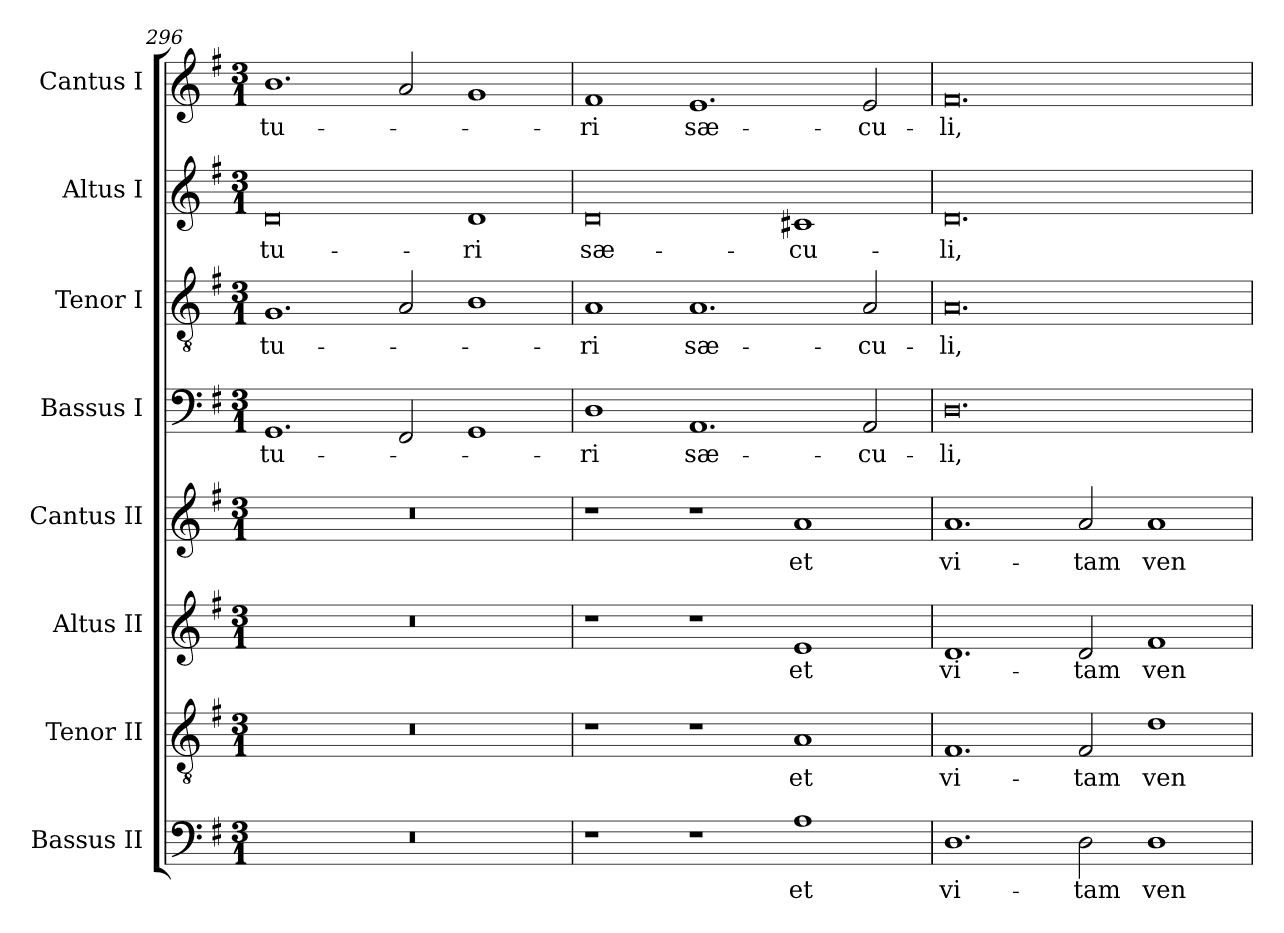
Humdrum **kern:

**kern	**text	**kern	**text	**kern	**text	**kern	**text	**kern	**text	**kern	**text	**kern	**text	**kern	**text
*part8	*part8	*part7	*part7	*part6	*part6	*part5	*part5	*part4	*part4	*part3	*part3	*part2	*part2	*part1	*part1
*staff8	*staff8	*staff7	*staff7	*staff6	*staff6	*staff5	*staff5	*staff4	*staff4	*staff3	*staff3	*staff2	*staff2	*staff1	*staff1
*I"Bassus II	*	*I"Tenor II	*	*I"Altus II	*	*I"Cantus II	*	*I"Bassus I	*	*I"Tenor I	*	*I"Altus I	*	*I"Cantus I	*
*I'B II	*	*I'T II	*	*I'A II	*	*I'C II	*	*I'B I	*	*I'T I	*	*I'A I	*	*I'C I	*
*clefF4	*	*clefGv2	*	*clefG2	*	*clefG2	*	*clefF4	*	*clefGv2	*	*clefG2	*	*clefG2	*
*k[f#]	*	*k[f#]	*	*k[f#]	*	*k[f#]	*	*k[f#]	*	*k[f#]	*	*k[f#]	*	*k[f#]	*
*G:	*	*G:	*	*G:	*	*G:	*	*G:	*	*G:	*	*G:	*	*G:	*
*M3/1	*	*M3/1	*	*M3/1	*	*M3/1	*	*M3/1	*	*M3/1	*	*M3/1	*	*M3/1	*
=296	=296	=296	=296	=296	=296	=296	=296	=296	=296	=296	=296	=296	=296	=296	=296
!	!	!	!	!	!	!	!	!	!LO:LY:b	!	!	!	!	!	!
!	!	!	!	!	!	!	!	!	!	!	!LO:LY:b	!	!	!	!
!	!	!	!	!	!	!	!	!	!	!	!	!	!LO:LY:b	!	!
!	!	!	!	!	!	!	!	!	!	!	!	!	!	!	!LO:LY:b
0.r	.	0.r	.	0.r	.	0.r	.	1.GG	-tu-	1.G	-tu-	0d	-tu-	1.b	-tu-
.	.	.	.	.	.	.	.	2FF#/	.	2A/	.	.	.	2a/	.
!	!	!	!	!	!	!	!	!	!	!	!	!	!LO:LY:b	!	!
.	.	.	.	.	.	.	.	1GG	.	1B	.	1d	-ri	1g	.
=297	=297	=297	=297	=297	=297	=297	=297	=297	=297	=297	=297	=297	=297	=297	=297
!	!	!	!	!	!	!	!	!	!LO:LY:b	!	!	!	!	!	!
!	!	!	!	!	!	!	!	!	!	!	!LO:LY:b	!	!	!	!
!	!	!	!	!	!	!	!	!	!	!	!	!	!LO:LY:b	!	!
!	!	!	!	!	!	!	!	!	!	!	!	!	!	!	!LO:LY:b
1r	.	1r	.	1r	.	1r	.	1D	-ri	1A	-ri	0d	sæ-	1f#	-ri
!	!	!	!	!	!	!	!	!	!LO:LY:b	!	!	!	!	!	!
!	!	!	!	!	!	!	!	!	!	!	!LO:LY:b	!	!	!	!
!	!	!	!	!	!	!	!	!	!	!	!	!	!	!	!LO:LY:b
1r	.	1r	.	1r	.	1r	.	1.AA	sæ-	1.A	sæ-	.	.	1.e	sæ-
!	!LO:LY:b	!	!	!	!	!	!	!	!	!	!	!	!	!	!
!	!	!	!LO:LY:b	!	!	!	!	!	!	!	!	!	!	!	!
!	!	!	!	!	!LO:LY:b	!	!	!	!	!	!	!	!	!	!
!	!	!	!	!	!	!	!LO:LY:b	!	!	!	!	!	!	!	!
!	!	!	!	!	!	!	!	!	!	!	!	!	!LO:LY:b	!	!
1A	et	1A	et	1e	et	1a	et	.	.	.	.	1c#X	-cu-	.	.
!	!	!	!	!	!	!	!	!	!LO:LY:b	!	!	!	!	!	!
!	!	!	!	!	!	!	!	!	!	!	!LO:LY:b	!	!	!	!
!	!	!	!	!	!	!	!	!	!	!	!	!	!	!	!LO:LY:b
.	.	.	.	.	.	.	.	2AA/	-cu-	2A/	-cu-	.	.	2e/	-cu-
=298	=298	=298	=298	=298	=298	=298	=298	=298	=298	=298	=298	=298	=298	=298	=298
!	!LO:LY:b	!	!	!	!	!	!	!	!	!	!	!	!	!	!
!	!	!	!LO:LY:b	!	!	!	!	!	!	!	!	!	!	!	!
!	!	!	!	!	!LO:LY:b	!	!	!	!	!	!	!	!	!	!
!	!	!	!	!	!	!	!LO:LY:b	!	!	!	!	!	!	!	!
!	!	!	!	!	!	!	!	!	!LO:LY:b	!	!	!	!	!	!
!	!	!	!	!	!	!	!	!	!	!	!LO:LY:b	!	!	!	!
!	!	!	!	!	!	!	!	!	!	!	!	!	!LO:LY:b	!	!
!	!	!	!	!	!	!	!	!	!	!	!	!	!	!	!LO:LY:b
1.D	vi-	1.F#	vi-	1.d	vi-	1.a	vi-	0.D	-li,	0.A	-li,	0.d	-li,	0.f#	-li,
!	!LO:LY:b	!	!	!	!	!	!	!	!	!	!	!	!	!	!
!	!	!	!LO:LY:b	!	!	!	!	!	!	!	!	!	!	!	!
!	!	!	!	!	!LO:LY:b	!	!	!	!	!	!	!	!	!	!
!	!	!	!	!	!	!	!LO:LY:b	!	!	!	!	!	!	!	!
2D\	-tam	2F#/	-tam	2d/	-tam	2a/	-tam	.	.	.	.	.	.	.	.
!	!LO:LY:b	!	!	!	!	!	!	!	!	!	!	!	!	!	!
!	!	!	!LO:LY:b	!	!	!	!	!	!	!	!	!	!	!	!
!	!	!	!	!	!LO:LY:b	!	!	!	!	!	!	!	!	!	!
!	!	!	!	!	!	!	!LO:LY:b	!	!	!	!	!	!	!	!
1D	ven-	1d	ven-	1f#	ven-	1a	ven-	.	.	.	.	.	.	.	.
=	=	=	=	=	=	=	=	=	=	=	=	=	=	=	=
*-	*-	*-	*-	*-	*-	*-	*-	*-	*-	*-	*-	*-	*-	*-	*-
